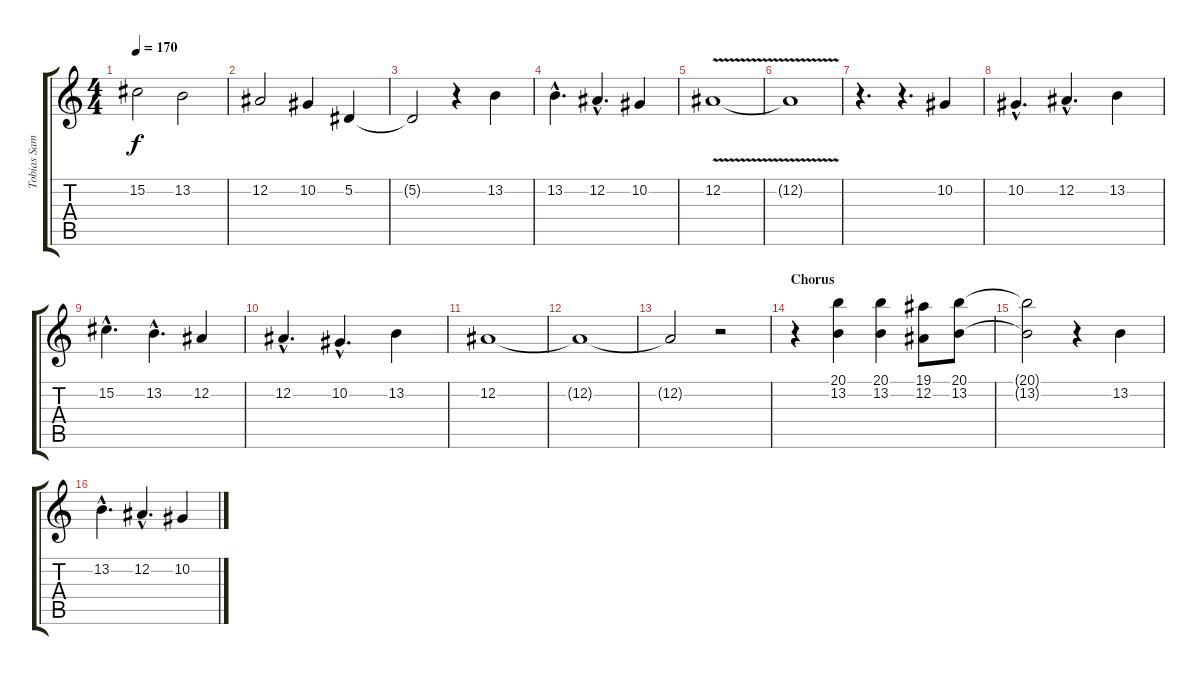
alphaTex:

\track ("Tobias Sammet" "Tobias Sam") {instrument lead1square}
\staff {score tabs}
\tuning (Eb4 Bb3 Gb3 Db3 Ab2 Eb2) {hide}
\ts (4 4)
\tempo 170
\clef g2
\ks c
15.2.2{dy f} 13.2.2 |
12.2.2 10.2.4 5.2.4 |
5.2{t}.2 r.4 13.2.4 |
13.2{hac}.4{d} 12.2{hac}.4{d} 10.2.4 |
12.2{v}.1 |
12.2{t}.1 |
r.4{d} r.4{d} 10.2.4 |
10.2{hac}.4{d} 12.2{hac}.4{d} 13.2.4 |
15.2{hac}.4{d} 13.2{hac}.4{d} 12.2.4 |
12.2{hac}.4{d} 10.2{hac}.4{d} 13.2.4 |
12.2.1 |
12.2{t}.1 |
12.2{t}.2 r.2 |
\section ("" "Chorus")
r.4 (20.1 13.2).4 (20.1 13.2).4 (19.1 12.2).8 (20.1 13.2).8 |
(20.1{t} 13.2{t}).2 r.4 13.2.4 |
13.2{hac}.4{d} 12.2{hac}.4{d} 10.2.4
